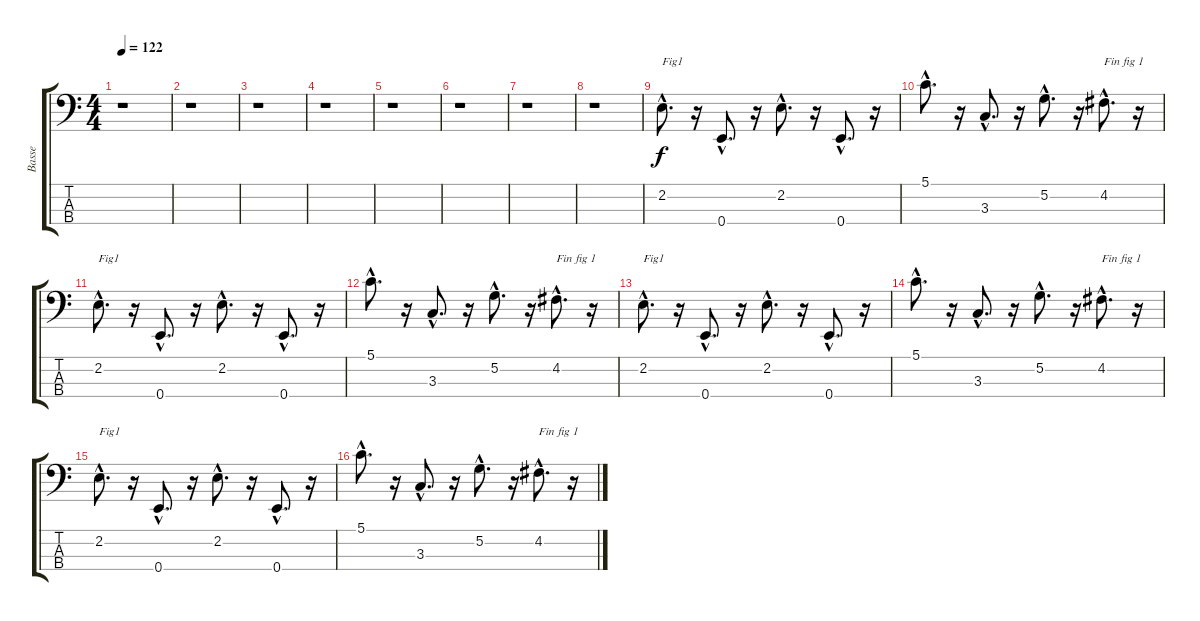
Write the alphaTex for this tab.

\track ("Basse" "Basse") {instrument acousticbass}
\staff {score tabs}
\tuning (G2 D2 A1 E1) {hide}
\ts (4 4)
\tempo 122
\clef f4
\ks c
r.1{dy f instrument acousticbass} |
r.1 |
r.1 |
r.1 |
r.1 |
r.1 |
r.1 |
r.1 |
2.2{hac}.8{d txt "Fig1"} r.16 0.4{hac}.8{d} r.16 2.2{hac}.8{d} r.16 0.4{hac}.8{d} r.16 |
5.1{hac}.8{d} r.16 3.3{hac}.8{d} r.16 5.2{hac}.8{d} r.16 4.2{hac}.8{d txt "Fin fig 1"} r.16 |
2.2{hac}.8{d txt "Fig1"} r.16 0.4{hac}.8{d} r.16 2.2{hac}.8{d} r.16 0.4{hac}.8{d} r.16 |
5.1{hac}.8{d} r.16 3.3{hac}.8{d} r.16 5.2{hac}.8{d} r.16 4.2{hac}.8{d txt "Fin fig 1"} r.16 |
2.2{hac}.8{d txt "Fig1"} r.16 0.4{hac}.8{d} r.16 2.2{hac}.8{d} r.16 0.4{hac}.8{d} r.16 |
5.1{hac}.8{d} r.16 3.3{hac}.8{d} r.16 5.2{hac}.8{d} r.16 4.2{hac}.8{d txt "Fin fig 1"} r.16 |
2.2{hac}.8{d txt "Fig1"} r.16 0.4{hac}.8{d} r.16 2.2{hac}.8{d} r.16 0.4{hac}.8{d} r.16 |
5.1{hac}.8{d} r.16 3.3{hac}.8{d} r.16 5.2{hac}.8{d} r.16 4.2{hac}.8{d txt "Fin fig 1"} r.16
